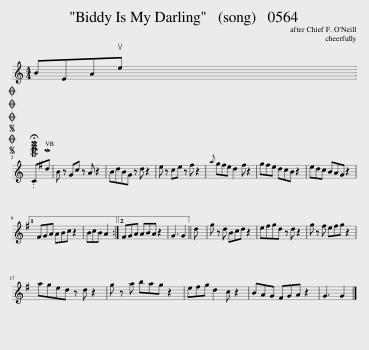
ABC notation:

X:1
L:1/8
M:4/4
I:linebreak $
K:C
V:1 treble
V:1
 BEAue x2002 |$SOSOOO .!fermata!PMTCMd | B z Gc z A z2 | BdBG z d z2 | e z ce z ^f z2 | %5
{a} g^fe d2 f z2 | g^fe dcB z2 | edc BAG z2 |1$ ^FGA ABc z2 | BcB A2 :|2 %10
 ^FGA ABA z2 | G3 G2 || d | g z d Bcd z2 | e^fgd z d z2 | %15
 g z ^f efg z2 |$ aged z d z2 | g z a bag z2 | e^fg d2 c z2 | BAG ^FGA z2 | %20
 G3 G2 |] %21
